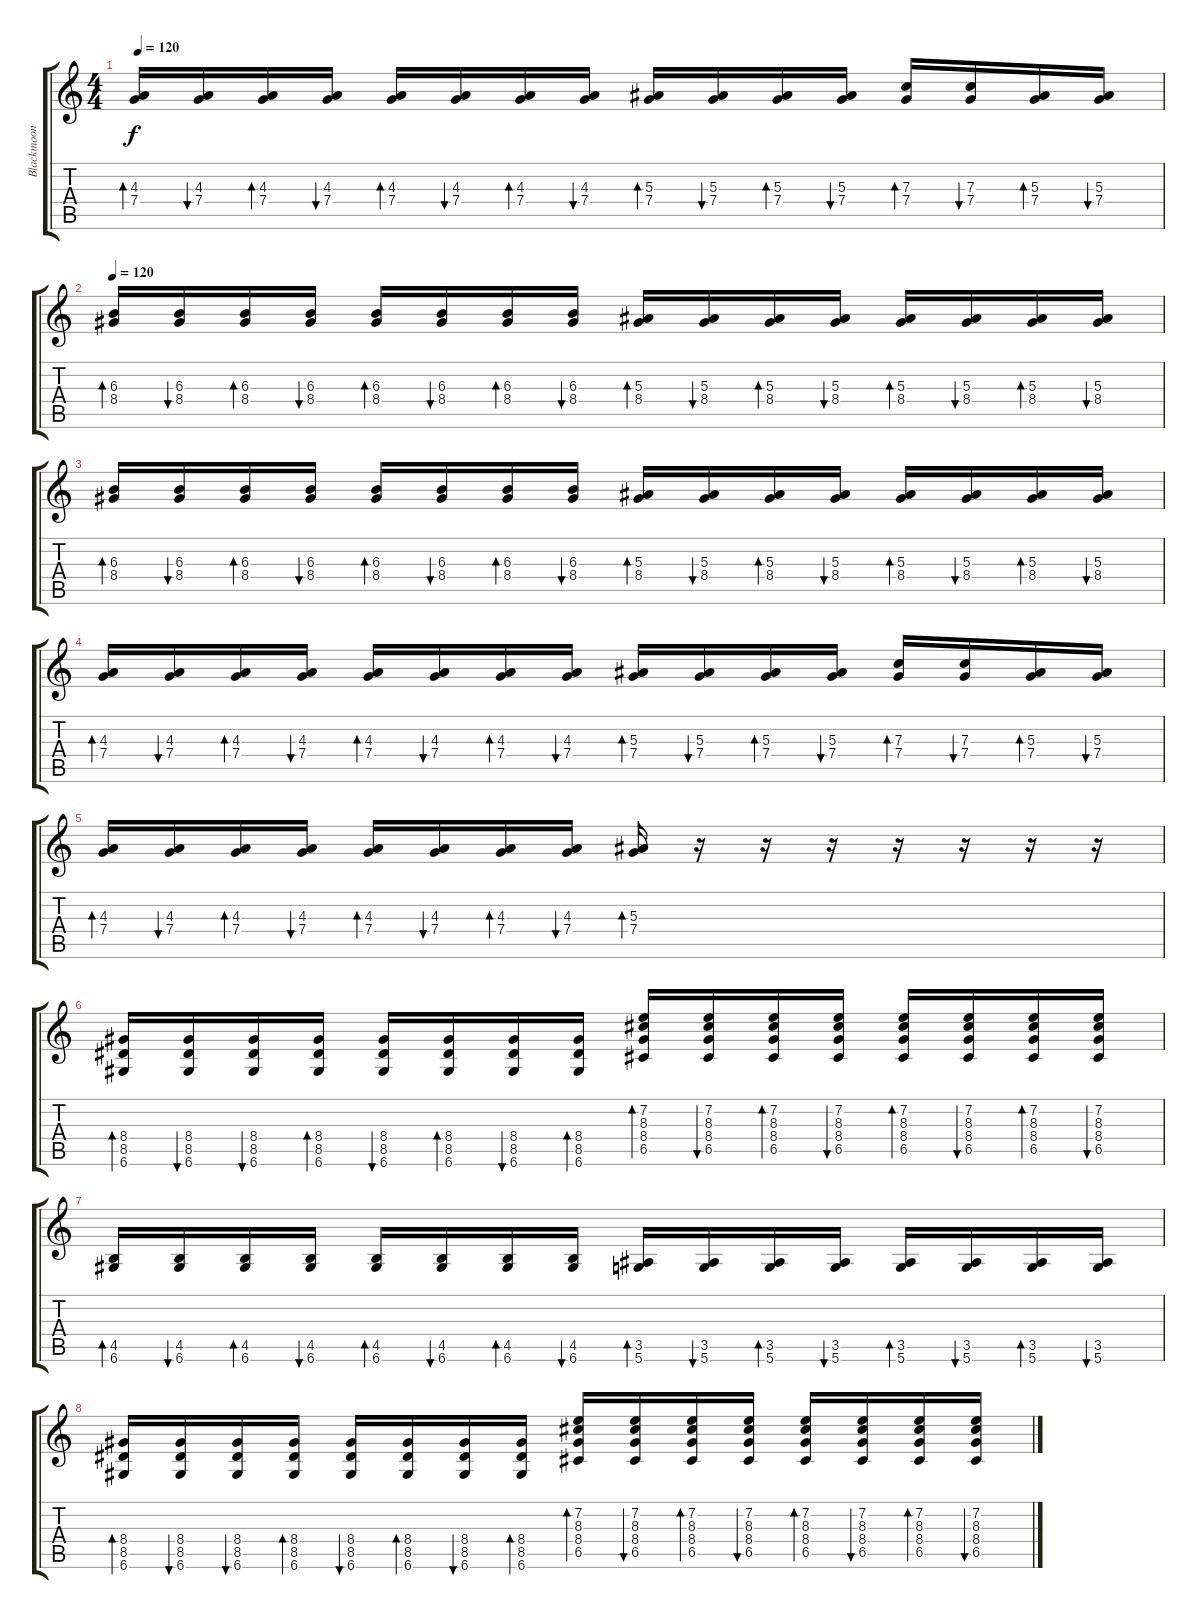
\track ("Blackmoon" "Blackmoon") {instrument distortionguitar}
\staff {score tabs}
\tuning (D4 A3 F3 C3 G2 D2) {hide}
\ts (4 4)
\tempo 120
\clef g2
\ks c
(4.3 7.4).16{bd 30 dy f} (4.3 7.4).16{bu 30} (4.3 7.4).16{bd 30} (4.3 7.4).16{bu 30} (4.3 7.4).16{bd 30} (4.3 7.4).16{bu 30} (4.3 7.4).16{bd 30} (4.3 7.4).16{bu 30} (5.3 7.4).16{bd 30} (5.3 7.4).16{bu 30} (5.3 7.4).16{bd 30} (5.3 7.4).16{bu 30} (7.3 7.4).16{bd 30} (7.3 7.4).16{bu 30} (5.3 7.4).16{bd 30} (5.3 7.4).16{bu 30} |
\tempo 120
(6.3 8.4).16{bd 30} (6.3 8.4).16{bu 30} (6.3 8.4).16{bd 30} (6.3 8.4).16{bu 30} (6.3 8.4).16{bd 30} (6.3 8.4).16{bu 30} (6.3 8.4).16{bd 30} (6.3 8.4).16{bu 30} (5.3 8.4).16{bd 30} (5.3 8.4).16{bu 30} (5.3 8.4).16{bd 30} (5.3 8.4).16{bu 30} (5.3 8.4).16{bd 30} (5.3 8.4).16{bu 30} (5.3 8.4).16{bd 30} (5.3 8.4).16{bu 30} |
(6.3 8.4).16{bd 30} (6.3 8.4).16{bu 30} (6.3 8.4).16{bd 30} (6.3 8.4).16{bu 30} (6.3 8.4).16{bd 30} (6.3 8.4).16{bu 30} (6.3 8.4).16{bd 30} (6.3 8.4).16{bu 30} (5.3 8.4).16{bd 30} (5.3 8.4).16{bu 30} (5.3 8.4).16{bd 30} (5.3 8.4).16{bu 30} (5.3 8.4).16{bd 30} (5.3 8.4).16{bu 30} (5.3 8.4).16{bd 30} (5.3 8.4).16{bu 30} |
(4.3 7.4).16{bd 30} (4.3 7.4).16{bu 30} (4.3 7.4).16{bd 30} (4.3 7.4).16{bu 30} (4.3 7.4).16{bd 30} (4.3 7.4).16{bu 30} (4.3 7.4).16{bd 30} (4.3 7.4).16{bu 30} (5.3 7.4).16{bd 30} (5.3 7.4).16{bu 30} (5.3 7.4).16{bd 30} (5.3 7.4).16{bu 30} (7.3 7.4).16{bd 30} (7.3 7.4).16{bu 30} (5.3 7.4).16{bd 30} (5.3 7.4).16{bu 30} |
(4.3 7.4).16{bd 30} (4.3 7.4).16{bu 30} (4.3 7.4).16{bd 30} (4.3 7.4).16{bu 30} (4.3 7.4).16{bd 30} (4.3 7.4).16{bu 30} (4.3 7.4).16{bd 30} (4.3 7.4).16{bu 30} (5.3 7.4).16{bd 30} r.16 r.16 r.16 r.16 r.16 r.16 r.16 |
(8.4 8.5 6.6).16{bd 60} (8.4 8.5 6.6).16{bu 60} (8.4 8.5 6.6).16{bu 60} (8.4 8.5 6.6).16{bd 60} (8.4 8.5 6.6).16{bu 60} (8.4 8.5 6.6).16{bd 60} (8.4 8.5 6.6).16{bu 60} (8.4 8.5 6.6).16{bd 60} (7.2 8.3 8.4 6.5).16{bd 60} (7.2 8.3 8.4 6.5).16{bu 60} (7.2 8.3 8.4 6.5).16{bd 60} (7.2 8.3 8.4 6.5).16{bu 60} (7.2 8.3 8.4 6.5).16{bd 60} (7.2 8.3 8.4 6.5).16{bu 60} (7.2 8.3 8.4 6.5).16{bd 60} (7.2 8.3 8.4 6.5).16{bu 60} |
(4.5 6.6).16{bd 60} (4.5 6.6).16{bu 60} (4.5 6.6).16{bd 60} (4.5 6.6).16{bu 60} (4.5 6.6).16{bd 60} (4.5 6.6).16{bu 60} (4.5 6.6).16{bd 60} (4.5 6.6).16{bu 60} (3.5 5.6).16{bd 60} (3.5 5.6).16{bu 60} (3.5 5.6).16{bd 60} (3.5 5.6).16{bu 60} (3.5 5.6).16{bd 60} (3.5 5.6).16{bu 60} (3.5 5.6).16{bd 60} (3.5 5.6).16{bu 60} |
(8.4 8.5 6.6).16{bd 60} (8.4 8.5 6.6).16{bu 60} (8.4 8.5 6.6).16{bu 60} (8.4 8.5 6.6).16{bd 60} (8.4 8.5 6.6).16{bu 60} (8.4 8.5 6.6).16{bd 60} (8.4 8.5 6.6).16{bu 60} (8.4 8.5 6.6).16{bd 60} (7.2 8.3 8.4 6.5).16{bd 60} (7.2 8.3 8.4 6.5).16{bu 60} (7.2 8.3 8.4 6.5).16{bd 60} (7.2 8.3 8.4 6.5).16{bu 60} (7.2 8.3 8.4 6.5).16{bd 60} (7.2 8.3 8.4 6.5).16{bu 60} (7.2 8.3 8.4 6.5).16{bd 60} (7.2 8.3 8.4 6.5).16{bu 60}
